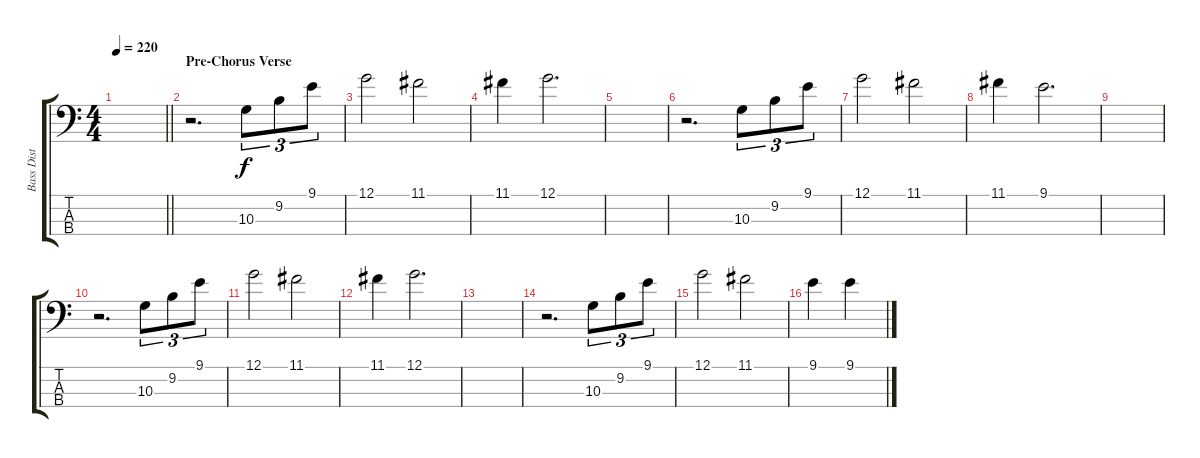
\track ("Bass Dist OK!" "Bass Dist ") {instrument overdrivenguitar}
\staff {score tabs}
\tuning (G2 D2 A1 E1) {hide}
\ts (4 4)
\tempo 220
\clef f4
\barLineRight lightlight
\ks c
|
\section ("" "Pre-Chorus Verse")
r.2{d} 10.3.8{tu (3 2)} 9.2.8{tu (3 2)} 9.1.8{tu (3 2)} |
12.1.2 11.1.2 |
11.1.4 12.1.2{d} |
|
r.2{d} 10.3.8{tu (3 2)} 9.2.8{tu (3 2)} 9.1.8{tu (3 2)} |
12.1.2 11.1.2 |
11.1.4 9.1.2{d} |
|
r.2{d} 10.3.8{tu (3 2)} 9.2.8{tu (3 2)} 9.1.8{tu (3 2)} |
12.1.2 11.1.2 |
11.1.4 12.1.2{d} |
|
r.2{d} 10.3.8{tu (3 2)} 9.2.8{tu (3 2)} 9.1.8{tu (3 2)} |
12.1.2 11.1.2 |
9.1.4 9.1.4
